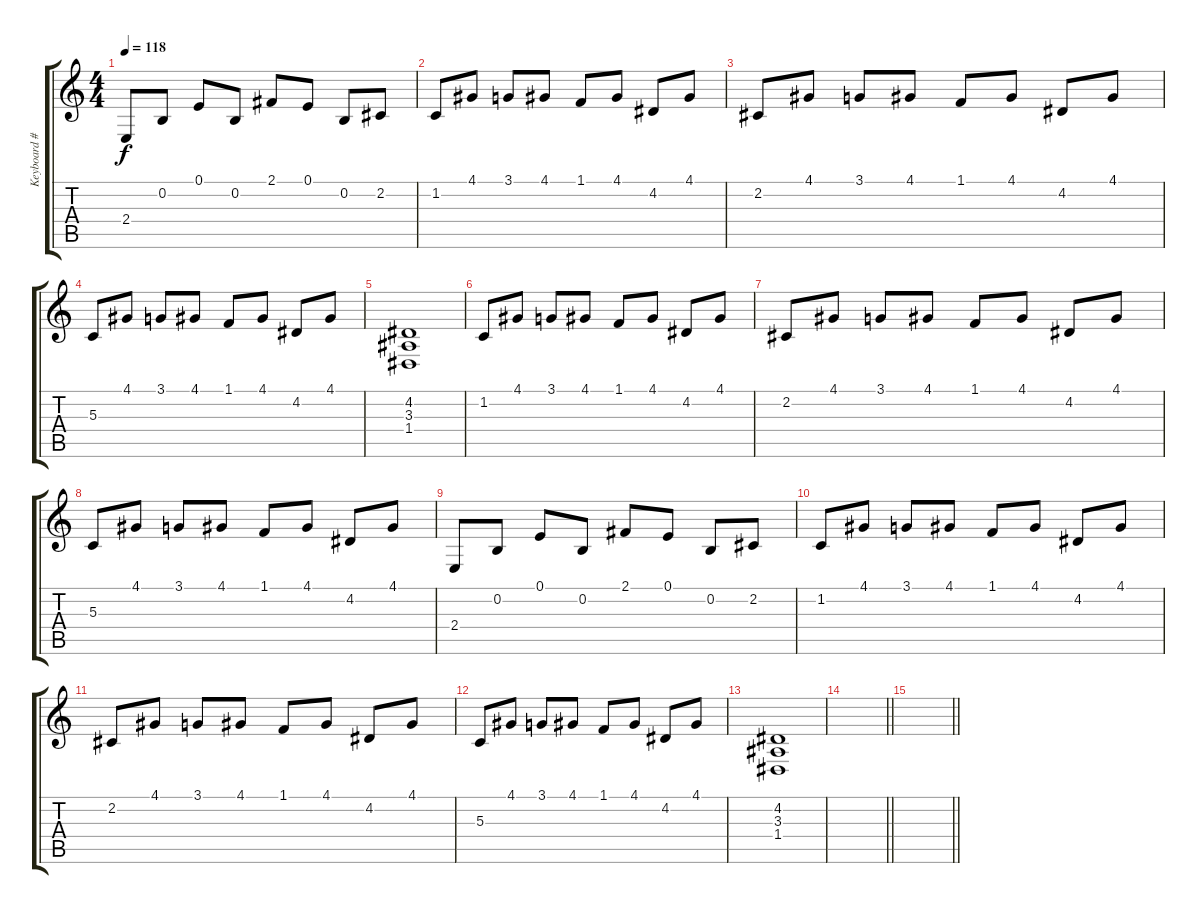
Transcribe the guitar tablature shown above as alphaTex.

\track ("Keyboard #3" "Keyboard #") {instrument reedorgan}
\staff {score tabs}
\tuning (E4 B3 G3 D3 A2 E2) {hide}
\ts (4 4)
\tempo 118
\clef g2
\ks c
2.4.8{dy f} 0.2.8 0.1.8 0.2.8 2.1.8 0.1.8 0.2.8 2.2.8 |
1.2.8 4.1.8 3.1.8 4.1.8 1.1.8 4.1.8 4.2.8 4.1.8 |
2.2.8 4.1.8 3.1.8 4.1.8 1.1.8 4.1.8 4.2.8 4.1.8 |
5.3.8 4.1.8 3.1.8 4.1.8 1.1.8 4.1.8 4.2.8 4.1.8 |
(4.2 3.3 1.4).1 |
1.2.8 4.1.8 3.1.8 4.1.8 1.1.8 4.1.8 4.2.8 4.1.8 |
2.2.8 4.1.8 3.1.8 4.1.8 1.1.8 4.1.8 4.2.8 4.1.8 |
5.3.8 4.1.8 3.1.8 4.1.8 1.1.8 4.1.8 4.2.8 4.1.8 |
2.4.8 0.2.8 0.1.8 0.2.8 2.1.8 0.1.8 0.2.8 2.2.8 |
1.2.8 4.1.8 3.1.8 4.1.8 1.1.8 4.1.8 4.2.8 4.1.8 |
2.2.8 4.1.8 3.1.8 4.1.8 1.1.8 4.1.8 4.2.8 4.1.8 |
5.3.8 4.1.8 3.1.8 4.1.8 1.1.8 4.1.8 4.2.8 4.1.8 |
(4.2 3.3 1.4).1 |
\barLineRight lightlight
|
\barLineRight lightlight
